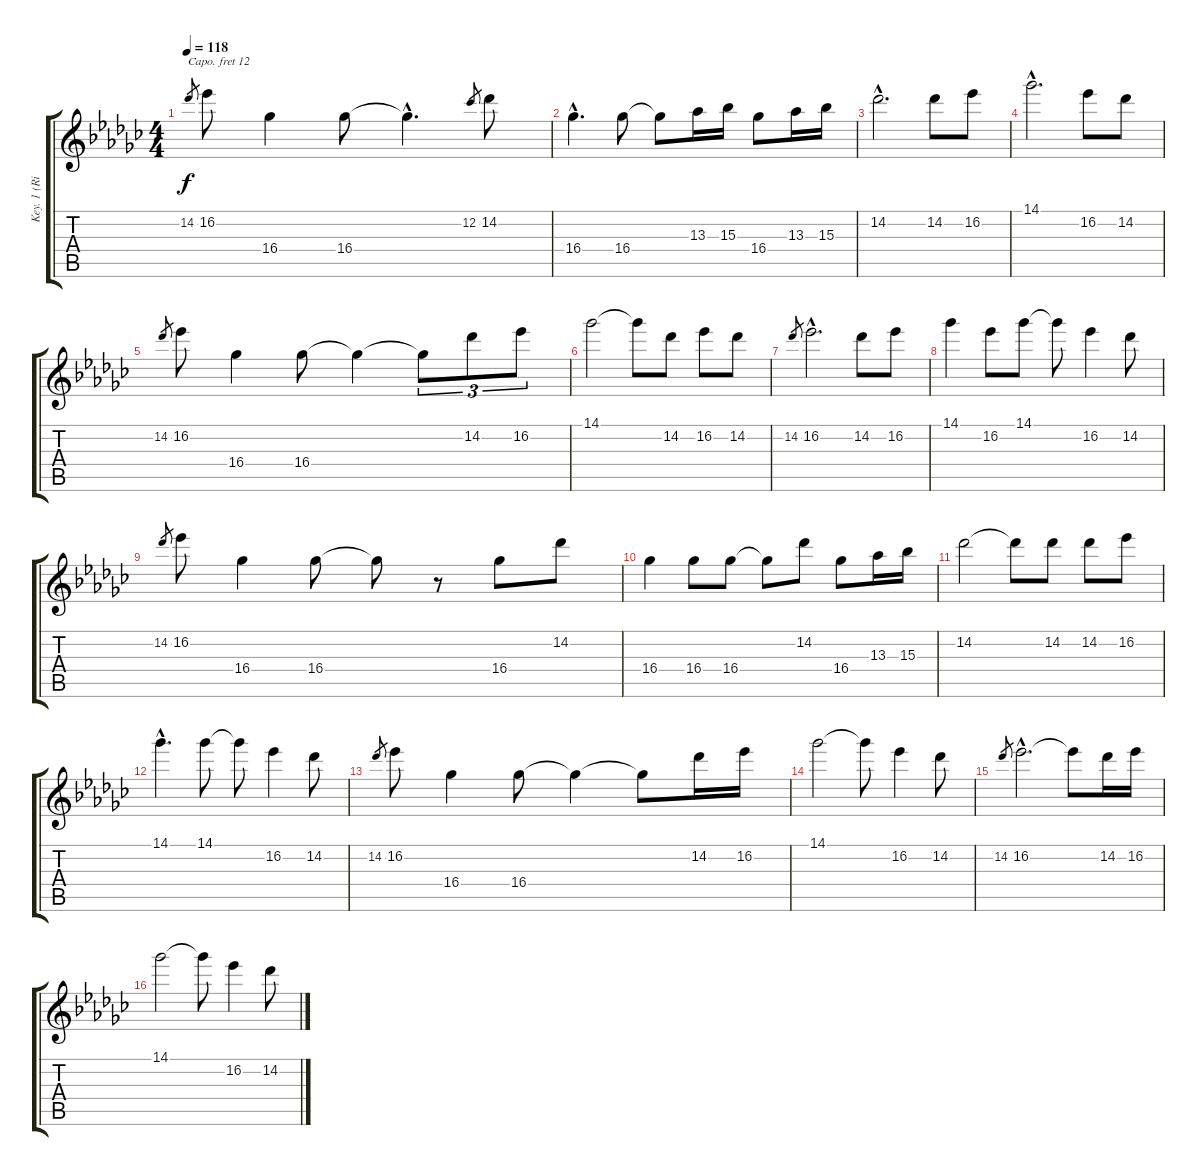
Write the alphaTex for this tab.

\track ("Key. 1 (Right Hand)" "Key. 1 (Ri") {instrument stringensemble1}
\staff {score tabs}
\capo 12
\tuning (E4 B3 G3 D3 A2 E2) {hide}
\ts (4 4)
\tempo 118
\clef g2
\ks ebminor
14.2.8{gr dy f} 16.2.8 16.4.4 16.4.8 16.4{hac t}.4{d} 12.2.8{gr} 14.2.8 |
16.4{hac}.4{d} 16.4.8 16.4{t}.8 13.3.16 15.3.16 16.4.8 13.3.16 15.3.16 |
14.2{hac}.2{d} 14.2.8 16.2.8 |
14.1{hac}.2{d} 16.2.8 14.2.8 |
14.2.8{gr} 16.2.8 16.4.4 16.4.8 16.4{t}.4 16.4{t}.8{tu (3 2)} 14.2.8{tu (3 2)} 16.2.8{tu (3 2)} |
14.1.2 14.1{t}.8 14.2.8 16.2.8 14.2.8 |
14.2.8{gr} 16.2{hac}.2{d} 14.2.8 16.2.8 |
14.1.4 16.2.8 14.1.8 14.1{t}.8 16.2.4 14.2.8 |
14.2.8{gr} 16.2.8 16.4.4 16.4.8 16.4{t}.8 r.8 16.4.8 14.2.8 |
16.4.4 16.4.8 16.4.8 16.4{t}.8 14.2.8 16.4.8 13.3.16 15.3.16 |
14.2.2 14.2{t}.8 14.2.8 14.2.8 16.2.8 |
14.1{hac}.4{d} 14.1.8 14.1{t}.8 16.2.4 14.2.8 |
14.2.8{gr} 16.2.8 16.4.4 16.4.8 16.4{t}.4 16.4{t}.8 14.2.16 16.2.16 |
14.1.2 14.1{t}.8 16.2.4 14.2.8 |
14.2.8{gr} 16.2{hac}.2{d} 16.2{t}.8 14.2.16 16.2.16 |
14.1.2 14.1{t}.8 16.2.4 14.2.8
